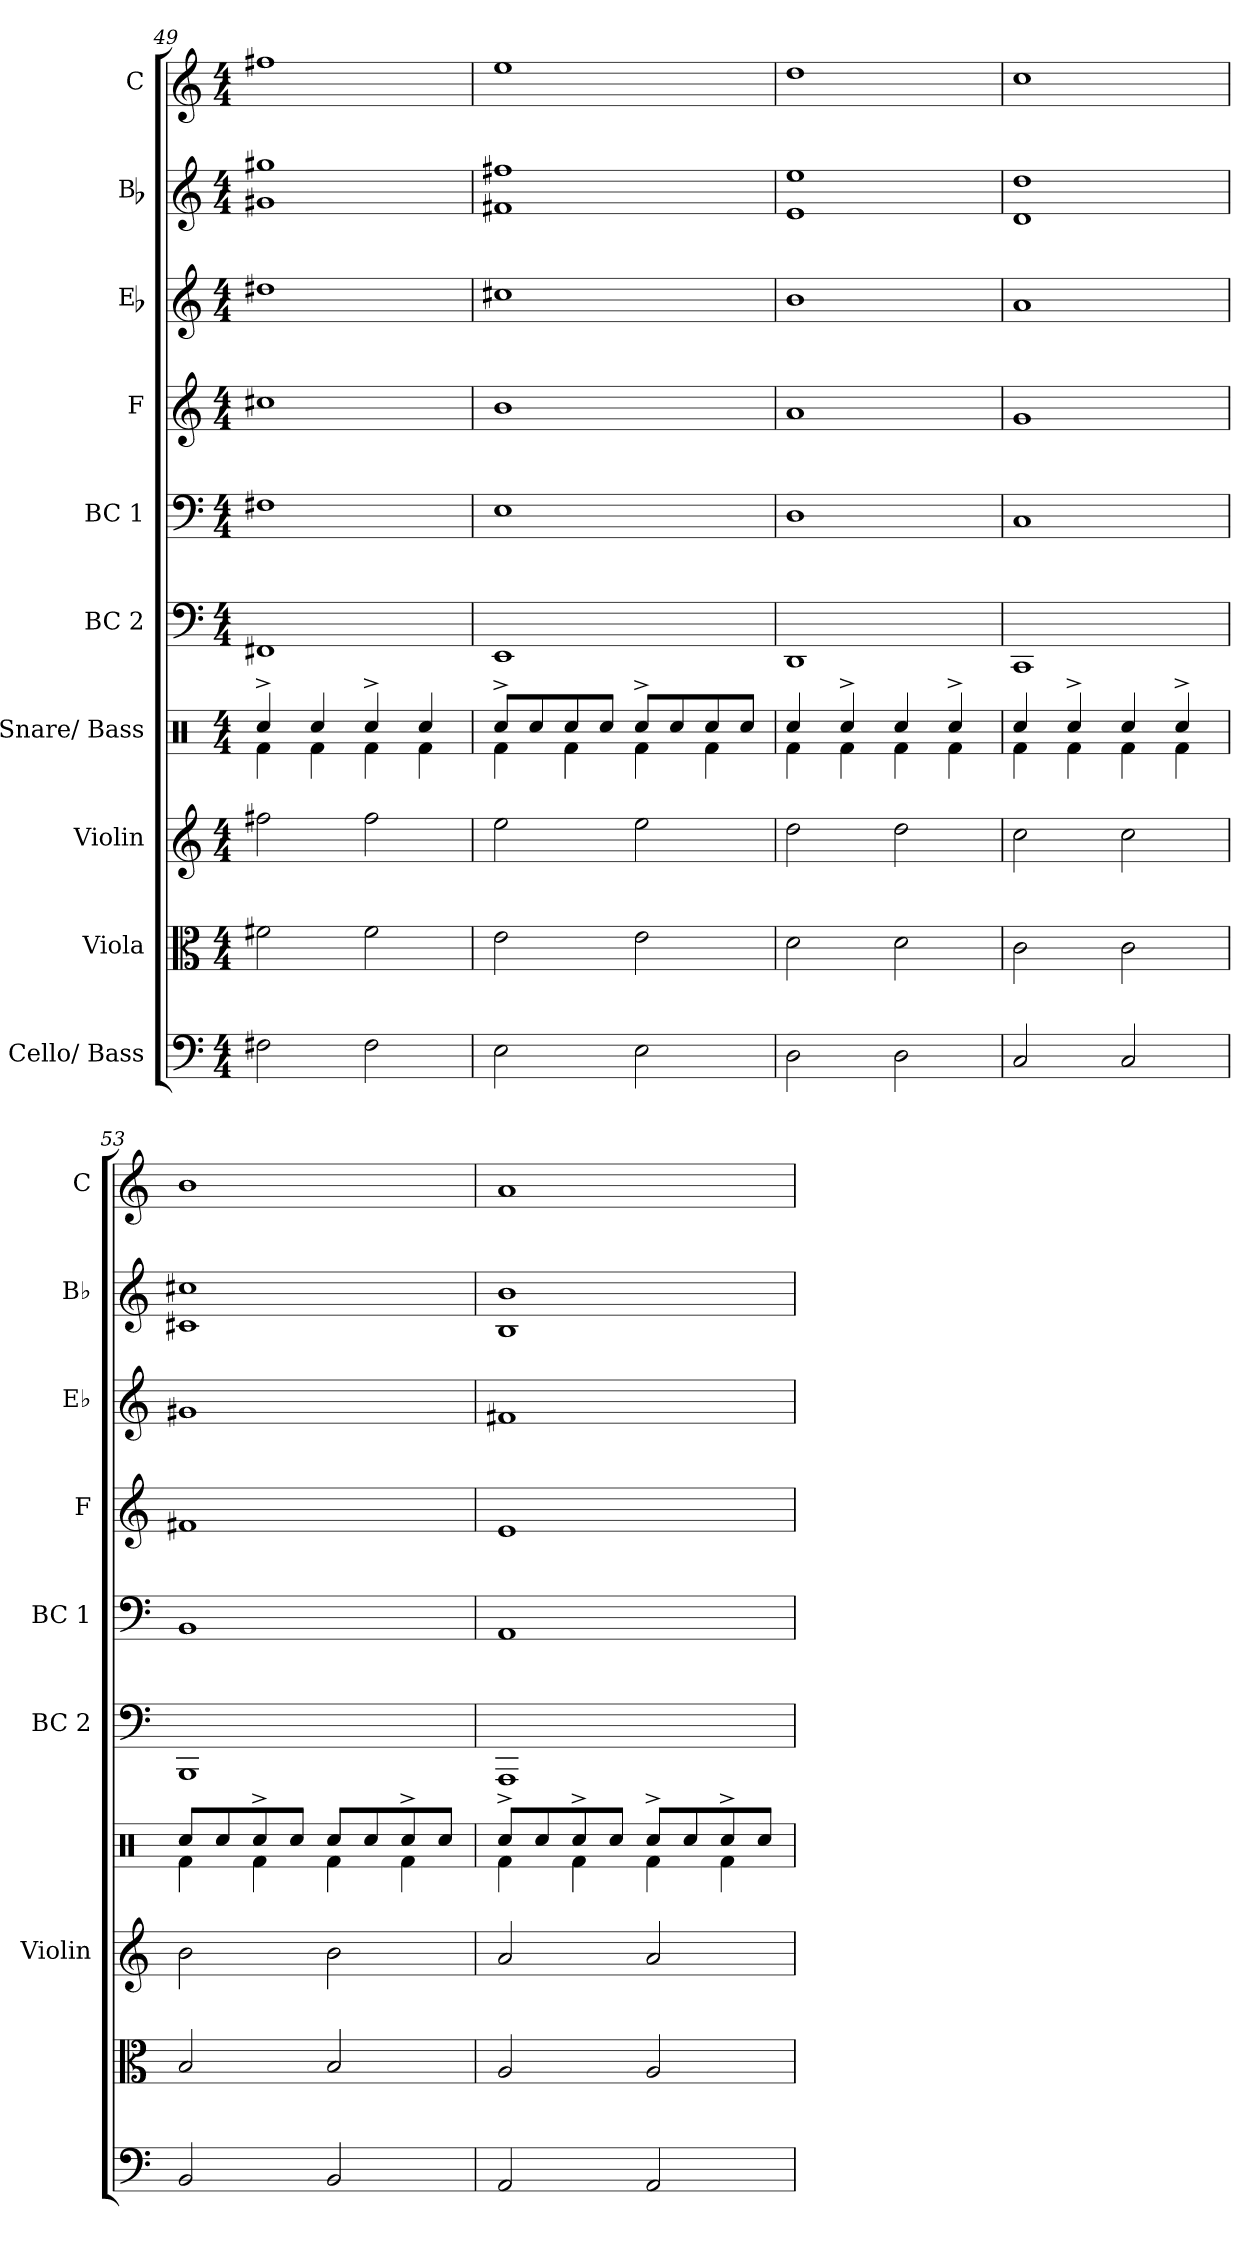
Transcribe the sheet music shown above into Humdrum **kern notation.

**kern	**kern	**kern	**kern	**kern	**kern	**kern	**kern	**kern	**kern
*part10	*part9	*part8	*part7	*part6	*part5	*part4	*part3	*part2	*part1
*staff10	*staff9	*staff8	*staff7	*staff6	*staff5	*staff4	*staff3	*staff2	*staff1
*I"Cello/ Bass	*I"Viola	*I"Violin	*I"Snare/ Bass	*I"BC 2	*I"BC 1	*I"F	*I"Eb	*I"Bb	*I"C
*	*	*I'Violin	*	*I'BC 2	*I'BC 1	*I'F	*I'Eb	*I'Bb	*I'C
*clefF4	*clefC3	*clefG2	*clefX	*clefF4	*clefF4	*clefG2	*clefG2	*clefG2	*clefG2
*	*	*	*	*	*	*ITrd4c7	*ITrd5c9	*ITrd1c2	*
*k[]	*k[]	*k[]	*k[]	*k[]	*k[]	*k[b-]	*k[b-e-a-]	*k[b-e-]	*k[]
*M4/4	*M4/4	*M4/4	*M4/4	*M4/4	*M4/4	*M4/4	*M4/4	*M4/4	*M4/4
=49	=49	=49	=49	=49	=49	=49	=49	=49	=49
*	*	*	*^	*	*	*	*	*	*
2F#Xi\	2f#Xi\	2ff#Xi\	4Rcc^i/	4Rfi\	1FF#Xi	1F#Xi	1f#Xi	1f#Xi	1f#Xi 1ff#Xi	1ff#Xi
.	.	.	4Rcci/	4Rfi\	.	.	.	.	.	.
2F#i\	2f#i\	2ff#i\	4Rcc^i/	4Rfi\	.	.	.	.	.	.
.	.	.	4Rcci/	4Rfi\	.	.	.	.	.	.
=50	=50	=50	=50	=50	=50	=50	=50	=50	=50	=50
2Ei\	2ei\	2eei\	8Rcc^i/L	4Rfi\	1EEi	1Ei	1ei	1eni	1eni 1eeni	1eei
.	.	.	8Rcci/	.	.	.	.	.	.	.
.	.	.	8Rcci/	4Rfi\	.	.	.	.	.	.
.	.	.	8Rcci/J	.	.	.	.	.	.	.
2Ei\	2ei\	2eei\	8Rcc^i/L	4Rfi\	.	.	.	.	.	.
.	.	.	8Rcci/	.	.	.	.	.	.	.
.	.	.	8Rcci/	4Rfi\	.	.	.	.	.	.
.	.	.	8Rcci/J	.	.	.	.	.	.	.
=51	=51	=51	=51	=51	=51	=51	=51	=51	=51	=51
2Di\	2di\	2ddi\	4Rcci/	4Rfi\	1DDi	1Di	1di	1di	1di 1ddi	1ddi
.	.	.	4Rcc^i/	4Rfi\	.	.	.	.	.	.
2Di\	2di\	2ddi\	4Rcci/	4Rfi\	.	.	.	.	.	.
.	.	.	4Rcc^i/	4Rfi\	.	.	.	.	.	.
=52	=52	=52	=52	=52	=52	=52	=52	=52	=52	=52
2Ci/	2ci\	2cci\	4Rcci/	4Rfi\	1CCi	1Ci	1ci	1ci	1ci 1cci	1cci
.	.	.	4Rcc^i/	4Rfi\	.	.	.	.	.	.
2Ci/	2ci\	2cci\	4Rcci/	4Rfi\	.	.	.	.	.	.
.	.	.	4Rcc^i/	4Rfi\	.	.	.	.	.	.
=53	=53	=53	=53	=53	=53	=53	=53	=53	=53	=53
2BBi/	2Bi/	2bi\	8Rcci/L	4Rfi\	1BBBi	1BBi	1Bni	1Bni	1Bni 1bni	1bi
.	.	.	8Rcci/	.	.	.	.	.	.	.
.	.	.	8Rcc^i/	4Rfi\	.	.	.	.	.	.
.	.	.	8Rcci/J	.	.	.	.	.	.	.
2BBi/	2Bi/	2bi\	8Rcci/L	4Rfi\	.	.	.	.	.	.
.	.	.	8Rcci/	.	.	.	.	.	.	.
.	.	.	8Rcc^i/	4Rfi\	.	.	.	.	.	.
.	.	.	8Rcci/J	.	.	.	.	.	.	.
=54	=54	=54	=54	=54	=54	=54	=54	=54	=54	=54
2AAi/	2Ai/	2ai/	8Rcc^i/L	4Rfi\	1AAAi	1AAi	1Ai	1Ani	1Ai 1ai	1ai
.	.	.	8Rcci/	.	.	.	.	.	.	.
.	.	.	8Rcc^i/	4Rfi\	.	.	.	.	.	.
.	.	.	8Rcci/J	.	.	.	.	.	.	.
2AAi/	2Ai/	2ai/	8Rcc^i/L	4Rfi\	.	.	.	.	.	.
.	.	.	8Rcci/	.	.	.	.	.	.	.
.	.	.	8Rcc^i/	4Rfi\	.	.	.	.	.	.
.	.	.	8Rcci/J	.	.	.	.	.	.	.
*	*	*	*v	*v	*	*	*	*	*	*
=	=	=	=	=	=	=	=	=	=
*-	*-	*-	*-	*-	*-	*-	*-	*-	*-
